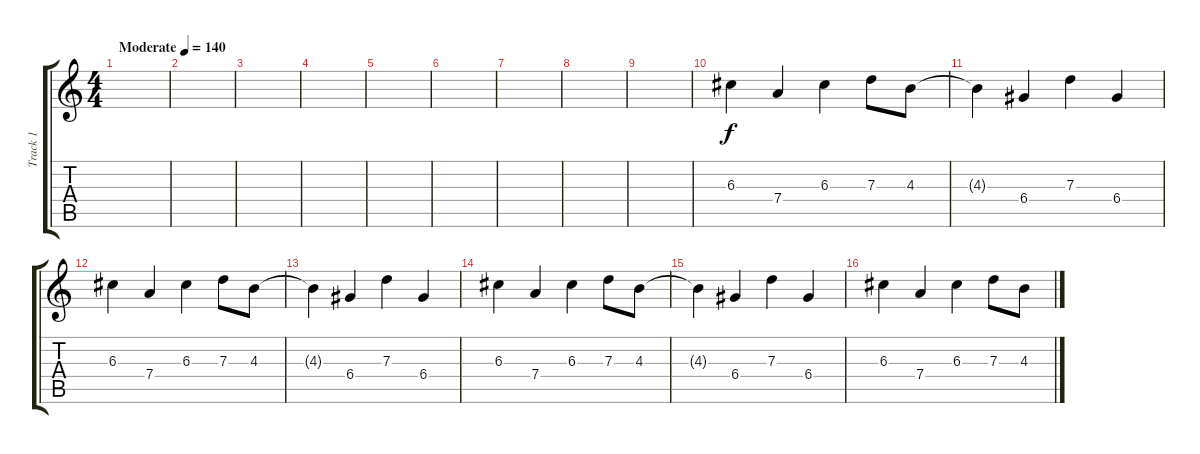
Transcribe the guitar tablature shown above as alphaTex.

\track ("Track 1" "Track 1") {instrument electricguitarjazz}
\staff {score tabs}
\tuning (E4 B3 G3 D3 A2 E2) {hide}
\ts (4 4)
\tempo (140 "Moderate")
\clef g2
\ks c
|
|
|
|
|
|
|
|
|
6.3.4 7.4.4 6.3.4 7.3.8 4.3.8 |
4.3{t}.4 6.4.4 7.3.4 6.4.4 |
6.3.4 7.4.4 6.3.4 7.3.8 4.3.8 |
4.3{t}.4 6.4.4 7.3.4 6.4.4 |
6.3.4 7.4.4 6.3.4 7.3.8 4.3.8 |
4.3{t}.4 6.4.4 7.3.4 6.4.4 |
6.3.4 7.4.4 6.3.4 7.3.8 4.3.8
